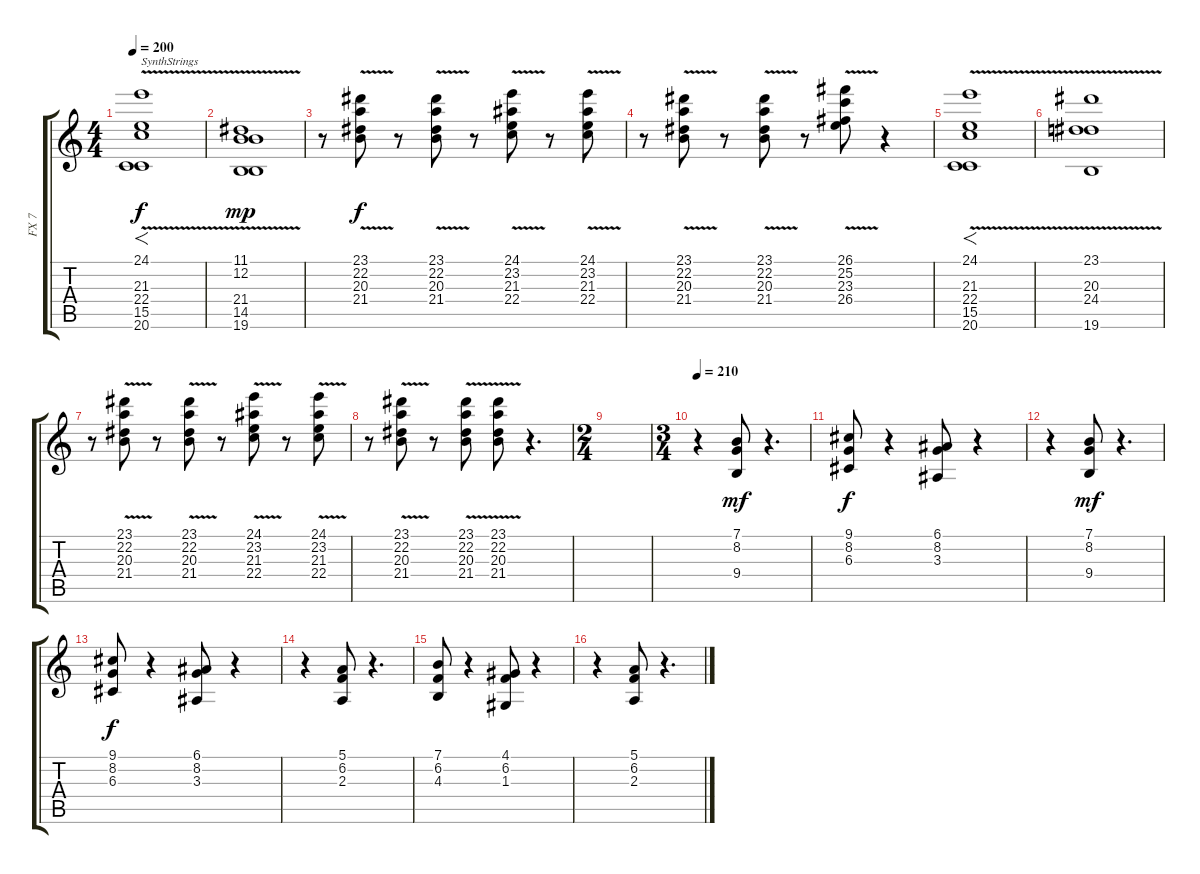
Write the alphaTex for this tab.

\track ("FX 7" "FX 7") {instrument fx7echoes}
\staff {score tabs}
\tuning (E4 B3 G3 D3 A2 E2) {hide}
\ts (4 4)
\tempo 200
\clef g2
\ks c
(24.1{v} 21.3{v} 22.4{v} 15.5{v} 20.6{v}).1{f txt "SynthStrings" dy f volume 7 instrument synthstrings1} |
(11.1{v} 12.2 21.4 14.5 19.6).1{dy mp} |
r.8 (23.1{v} 22.2{v} 20.3{v} 21.4).8{dy f} r.8 (23.1{v} 22.2{v} 20.3{v} 21.4).8 r.8 (24.1 23.2 21.3 22.4{v}).8 r.8 (24.1 23.2 21.3 22.4{v}).8 |
r.8 (23.1{v} 22.2{v} 20.3{v} 21.4).8 r.8 (23.1{v} 22.2{v} 20.3{v} 21.4).8 r.8 (26.1 25.2 23.3 26.4{v}).8 r.4 |
(24.1{v} 21.3{v} 22.4{v} 15.5{v} 20.6{v}).1{f} |
(23.1{v} 20.3{v} 24.4{v} 19.6).1 |
r.8 (23.1{v} 22.2{v} 20.3{v} 21.4).8 r.8 (23.1{v} 22.2{v} 20.3{v} 21.4).8 r.8 (24.1 23.2 21.3 22.4{v}).8 r.8 (24.1 23.2 21.3 22.4{v}).8 |
r.8 (23.1{v} 22.2{v} 20.3{v} 21.4).8 r.8 (23.1{v} 22.2{v} 20.3{v} 21.4).8 (23.1 22.2 20.3 21.4{v}).8 r.4{d} |
\ts (2 4)
|
\ts (3 4)
\tempo 210
r.4{volume 16 balance 8} (7.1 8.2 9.4).8{dy mf} r.4{d} |
(9.1 8.2 6.3).8{dy f} r.4 (6.1 8.2 3.3).8 r.4 |
r.4 (7.1 8.2 9.4).8{dy mf} r.4{d} |
(9.1 8.2 6.3).8{dy f} r.4 (6.1 8.2 3.3).8 r.4 |
r.4 (5.1 6.2 2.3).8 r.4{d} |
(7.1 6.2 4.3).8 r.4 (4.1 6.2 1.3).8 r.4 |
r.4 (5.1 6.2 2.3).8 r.4{d}
